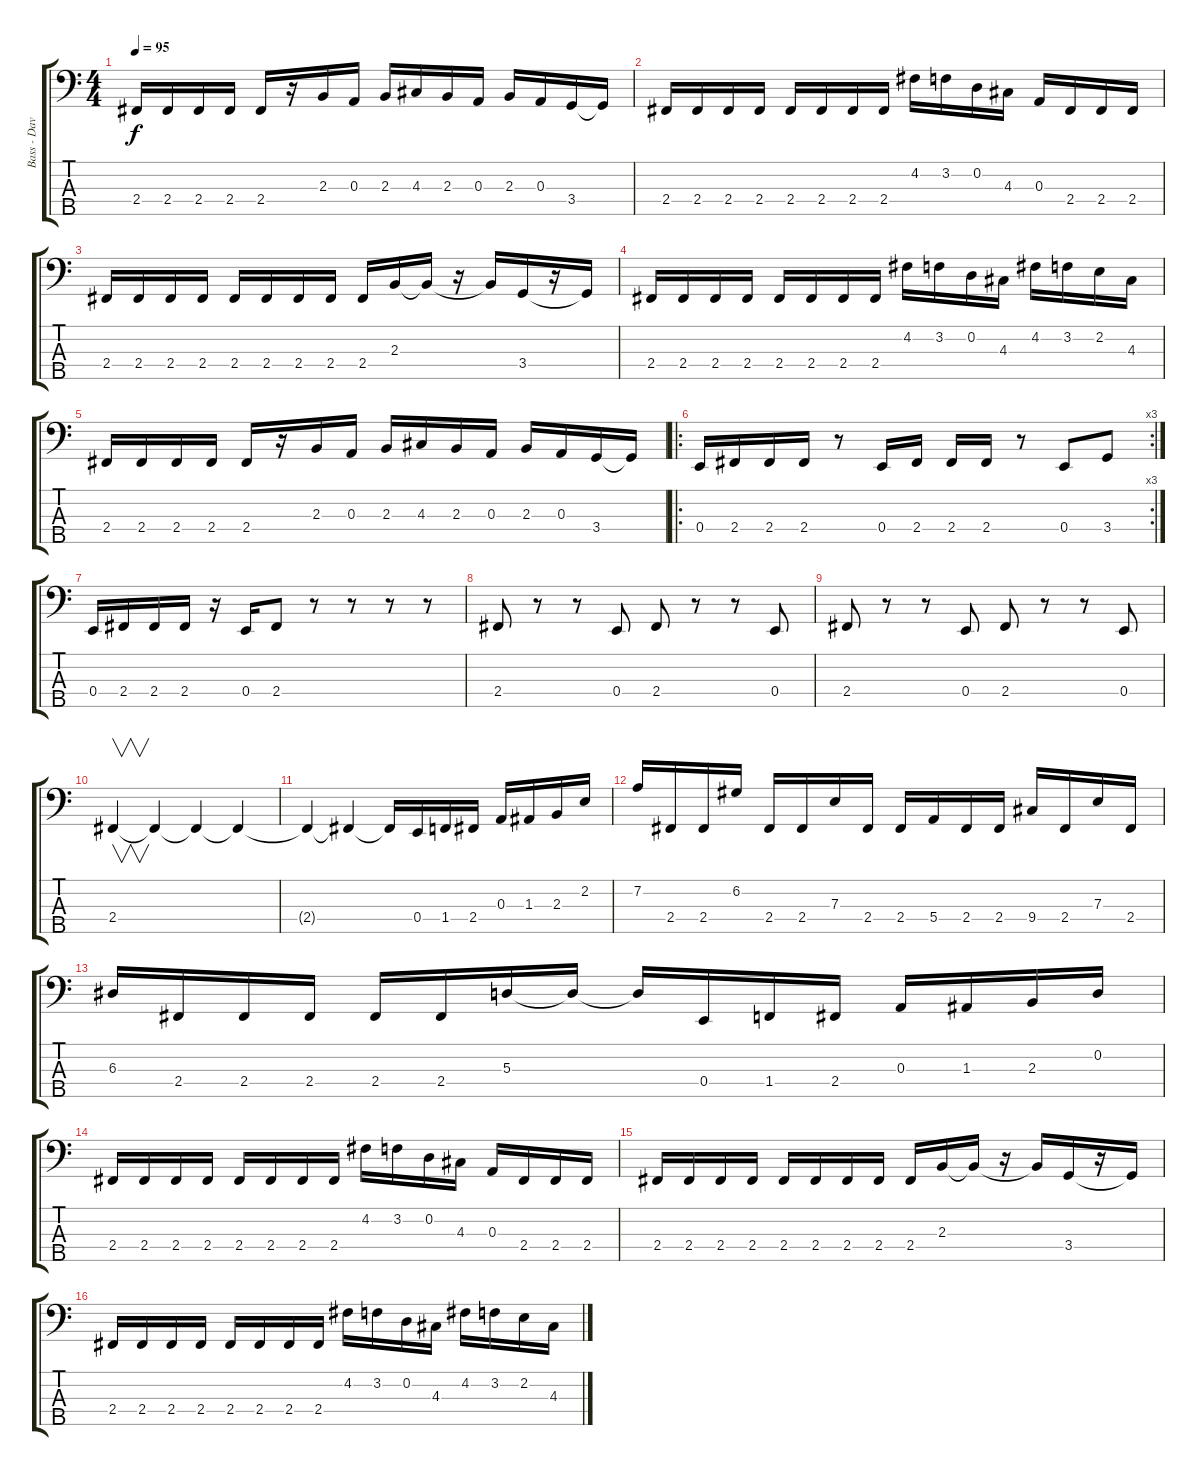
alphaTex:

\track ("Bass - David Eleffson" "Bass - Dav") {instrument electricbasspick}
\staff {score tabs}
\tuning (G2 D2 A1 E1 B0) {hide}
\ts (4 4)
\tempo 95
\clef f4
\ks c
2.4.16{dy f} 2.4.16 2.4.16 2.4.16 2.4.16 r.16 2.3.16 0.3.16 2.3.16 4.3.16 2.3.16 0.3.16 2.3.16 0.3.16 3.4.16 3.4{t}.16 |
2.4.16 2.4.16 2.4.16 2.4.16 2.4.16 2.4.16 2.4.16 2.4.16 4.2.16 3.2.16 0.2.16 4.3.16 0.3.16 2.4.16 2.4.16 2.4.16 |
2.4.16 2.4.16 2.4.16 2.4.16 2.4.16 2.4.16 2.4.16 2.4.16 2.4.16 2.3.16 2.3{t}.16 r.16 2.3{t}.16 3.4.16 r.16 3.4{t}.16 |
2.4.16 2.4.16 2.4.16 2.4.16 2.4.16 2.4.16 2.4.16 2.4.16 4.2.16 3.2.16 0.2.16 4.3.16 4.2.16 3.2.16 2.2.16 4.3.16 |
2.4.16 2.4.16 2.4.16 2.4.16 2.4.16 r.16 2.3.16 0.3.16 2.3.16 4.3.16 2.3.16 0.3.16 2.3.16 0.3.16 3.4.16 3.4{t}.16 |
\ro
\rc 3
0.4.16 2.4.16 2.4.16 2.4.16 r.8 0.4.16 2.4.16 2.4.16 2.4.16 r.8 0.4.8 3.4.8 |
0.4.16 2.4.16 2.4.16 2.4.16 r.16 0.4.16 2.4.8 r.8 r.8 r.8 r.8 |
2.4.8 r.8 r.8 0.4.8 2.4.8 r.8 r.8 0.4.8 |
2.4.8 r.8 r.8 0.4.8 2.4.8 r.8 r.8 0.4.8 |
2.4.4{v} 2.4{t}.4 2.4{t}.4 2.4{t}.4 |
2.4{t}.4 2.4{t}.4 2.4{t}.16 0.4.16 1.4.16 2.4.16 0.3.16 1.3.16 2.3.16 2.2.16 |
7.2.16 2.4.16 2.4.16 6.2.16 2.4.16 2.4.16 7.3.16 2.4.16 2.4.16 5.4.16 2.4.16 2.4.16 9.4.16 2.4.16 7.3.16 2.4.16 |
6.3.16 2.4.16 2.4.16 2.4.16 2.4.16 2.4.16 5.3.16 5.3{t}.16 5.3{t}.16 0.4.16 1.4.16 2.4.16 0.3.16 1.3.16 2.3.16 0.2.16 |
2.4.16 2.4.16 2.4.16 2.4.16 2.4.16 2.4.16 2.4.16 2.4.16 4.2.16 3.2.16 0.2.16 4.3.16 0.3.16 2.4.16 2.4.16 2.4.16 |
2.4.16 2.4.16 2.4.16 2.4.16 2.4.16 2.4.16 2.4.16 2.4.16 2.4.16 2.3.16 2.3{t}.16 r.16 2.3{t}.16 3.4.16 r.16 3.4{t}.16 |
2.4.16 2.4.16 2.4.16 2.4.16 2.4.16 2.4.16 2.4.16 2.4.16 4.2.16 3.2.16 0.2.16 4.3.16 4.2.16 3.2.16 2.2.16 4.3.16
